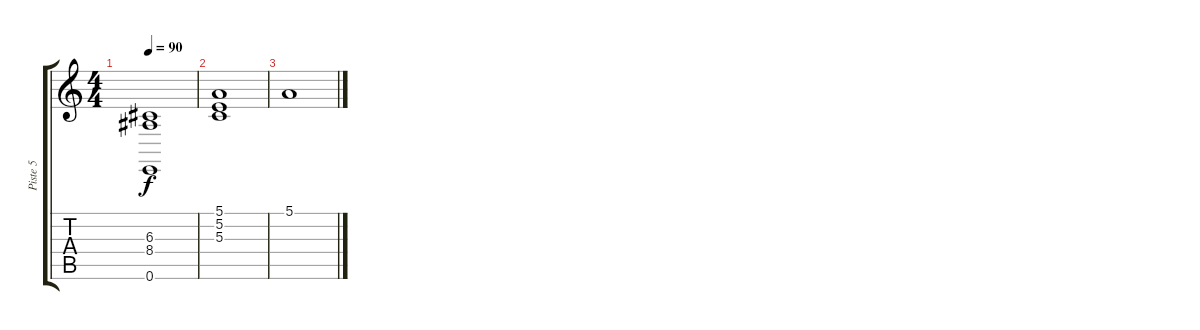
\track ("Piste 5" "Piste 5") {instrument seashore}
\staff {score tabs}
\tuning (E4 B3 G3 D3 A2 E2) {hide}
\ts (4 4)
\tempo 90
\clef g2
\ks c
(6.3 8.4 0.6).1{dy f} |
(5.1 5.2 5.3).1 |
5.1.1
